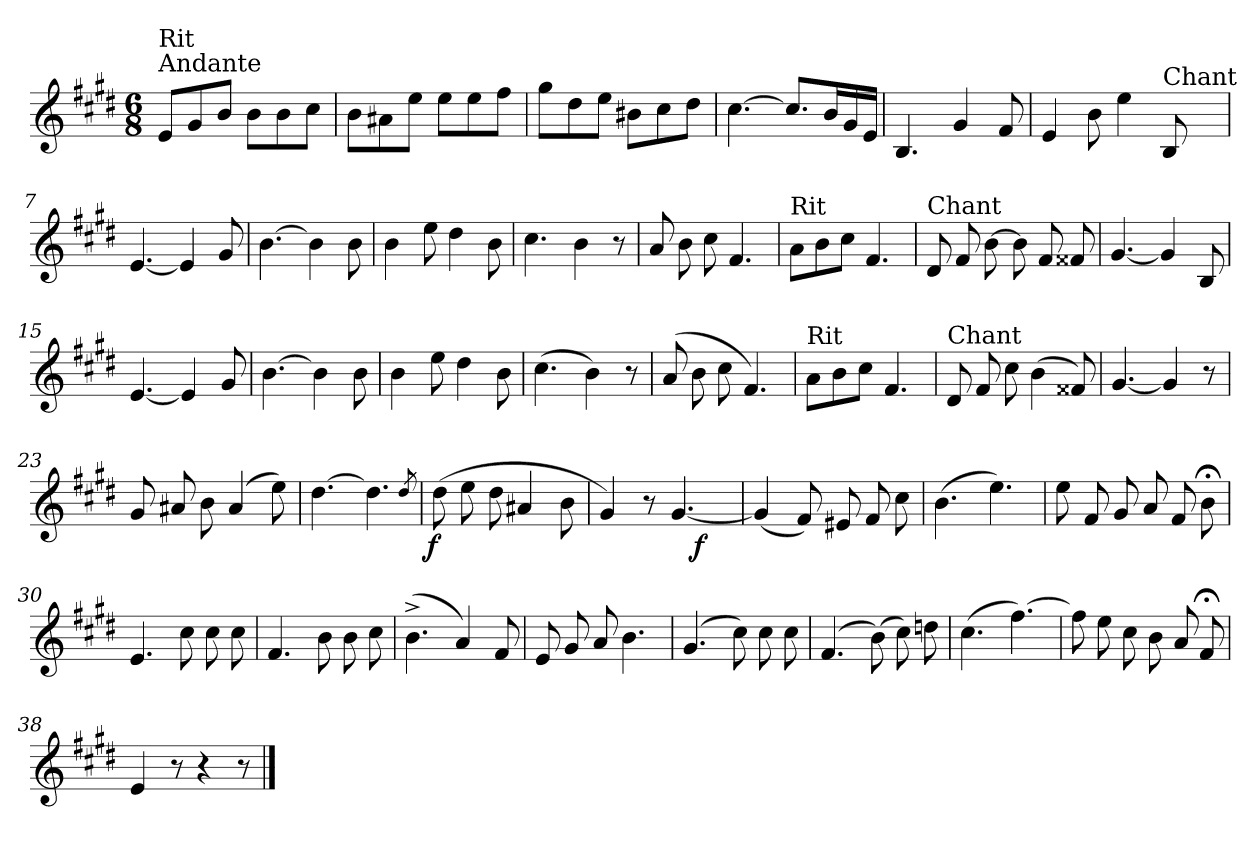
**kern	**dynam
*part1	*part1
*staff1	*staff1
*clefG2	*
*k[f#c#g#d#]	*
*E:	*
*M6/8	*
=1	=1
!LO:TX:a:t=Andante	!
!LO:TX:a:t=Rit	!
8e/L	.
8g#/	.
8b/J	.
8b\L	.
8b\	.
8cc#\J	.
=2	=2
8b\L	.
8a#X\	.
8ee\J	.
8ee\L	.
8ee\	.
8ff#\J	.
=3	=3
8gg#\L	.
8dd#\	.
8ee\J	.
8b#X\L	.
8cc#\	.
8dd#\J	.
=4	=4
[4.cc#\	.
8.cc#/L]	.
16b/L	.
16g#/	.
16e/JJ	.
=5	=5
4.B/	.
4g#/	.
8f#/	.
=6	=6
4e/	.
8b\	.
4ee\	.
!LO:TX:a:t=Chant	!
8B/	.
!!LO:LB:g=z
=7	=7
[4.e/	.
4e/]	.
8g#/	.
=8	=8
[4.b\	.
4b\]	.
8b\	.
=9	=9
4b\	.
8ee\	.
4dd#\	.
8b\	.
=10	=10
4.cc#\	.
4b\	.
8r	.
=11	=11
8a/	.
8b\	.
8cc#\	.
4.f#/	.
=12	=12
!LO:TX:a:t=Rit	!
8a\L	.
8b\	.
8cc#\J	.
4.f#/	.
=13	=13
!LO:TX:a:t=Chant	!
8d#/	.
8f#/	.
[8b\	.
8b\]	.
8f#/	.
8f##X/	.
!!LO:LB:g=z
=14	=14
[4.g#/	.
4g#/]	.
8B/	.
=15	=15
[4.e/	.
4e/]	.
8g#/	.
=16	=16
[4.b\	.
4b\]	.
8b\	.
=17	=17
4b\	.
8ee\	.
4dd#\	.
8b\	.
=18	=18
(>4.cc#\	.
4b\)	.
8r	.
=19	=19
(>8a/	.
8b\	.
8cc#\	.
4.f#/)	.
=20	=20
!LO:TX:a:t=Rit	!
8a\L	.
8b\	.
8cc#\J	.
4.f#/	.
!!LO:LB:g=z
=21	=21
!LO:TX:a:t=Chant	!
8d#/	.
8f#/	.
8cc#\	.
(>4b\	.
8f##X/)	.
=22	=22
[4.g#/	.
4g#/]	.
8r	.
=23	=23
8g#/	.
8a#X/	.
8b\	.
(>4a#/	.
8ee\)	.
=24	=24
[4.dd#\	.
4.dd#\]	.
8qdd#/	.
=25	=25
!	!LO:DY:b:cj
(>8dd#\	f
8ee\	.
8dd#\	.
4a#X/	.
8b\	.
=26	=26
*^	*
4g#/)	2ryy	.
8r	.	.
[4.g#/	.	.
!	!	!LO:DY:b:cj
.	4ryy	f
*v	*v	*
!!LO:LB:g=z
=27	=27
(<4g#/]	.
8f#/)	.
8e#X/	.
8f#/	.
8cc#\	.
=28	=28
(>4.b\	.
4.ee\)	.
=29	=29
8ee\	.
8f#/	.
8g#/	.
8a/	.
8f#/	.
8b;<\	.
=30	=30
4.e/	.
8cc#\	.
8cc#\	.
8cc#\	.
=31	=31
4.f#/	.
8b\	.
8b\	.
8cc#\	.
!!LO:LB:g=z
=32	=32
(>4.b^>\	.
4a/)	.
8f#/	.
!!LO:LB:g=z
=33	=33
8e/	.
8g#/	.
8a/	.
4.b\	.
=34	=34
(>4.g#/	.
8cc#\)	.
8cc#\	.
8cc#\	.
=35	=35
(>4.f#/	.
(>8b\)	.
8cc#\)	.
8ddn\	.
=36	=36
(>4.cc#\	.
[4.ff#\)	.
=37	=37
8ff#\]	.
8ee\	.
8cc#\	.
8b\	.
8a/	.
8f#;</	.
=38	=38
4e/	.
8r	.
4r	.
8r	.
==	==
*-	*-
